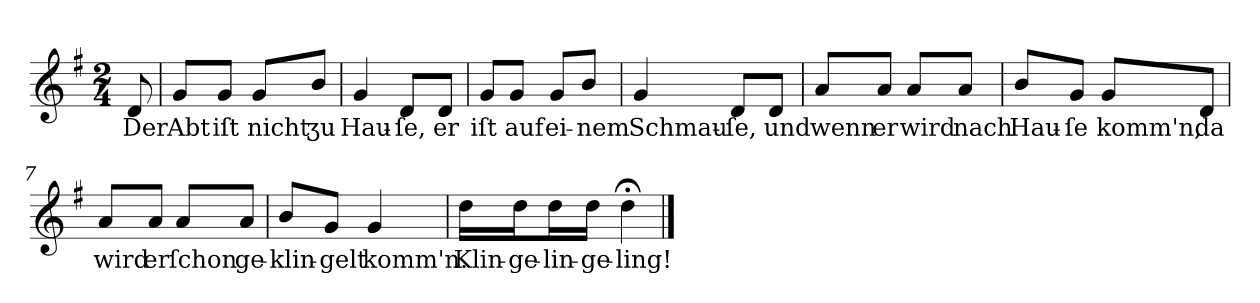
**kern	**text
*part1	*part1
*staff1	*staff1
*clefG2	*
*k[f#]	*
*G:	*
*M2/4	*
=	=
8d	Der
=1	=1
8g/L	Abt
8g/J	iſt
8g/L	nicht
8b/J	ʒu
=2	=2
4g	Hau-
8d/L	-ſe,
8d/J	er
=3	=3
8g/L	iſt
8g/J	auf
8g/L	ei-
8b/J	-nem
=4	=4
4g	Schmau-
8d/L	-ſe,
8d/J	und
=5	=5
8a/L	wenn
8a/J	er
8a/L	wird
8a/J	nach
=6	=6
8b/L	Hau-
8g/J	-ſe
8g/L	komm'n,
8d/J	da
=7	=7
8a/L	wird
8a/J	er
8a/L	ſchon
8a/J	ge-
=8	=8
8b/L	-klin-
8g/J	-gelt
4g	komm'n.
=9	=9
16dd\LL	Klin-
16dd\J	-ge-
16dd\L	-lin-
16dd\JJ	-ge-
4dd;<	-ling!
==	==
*-	*-
